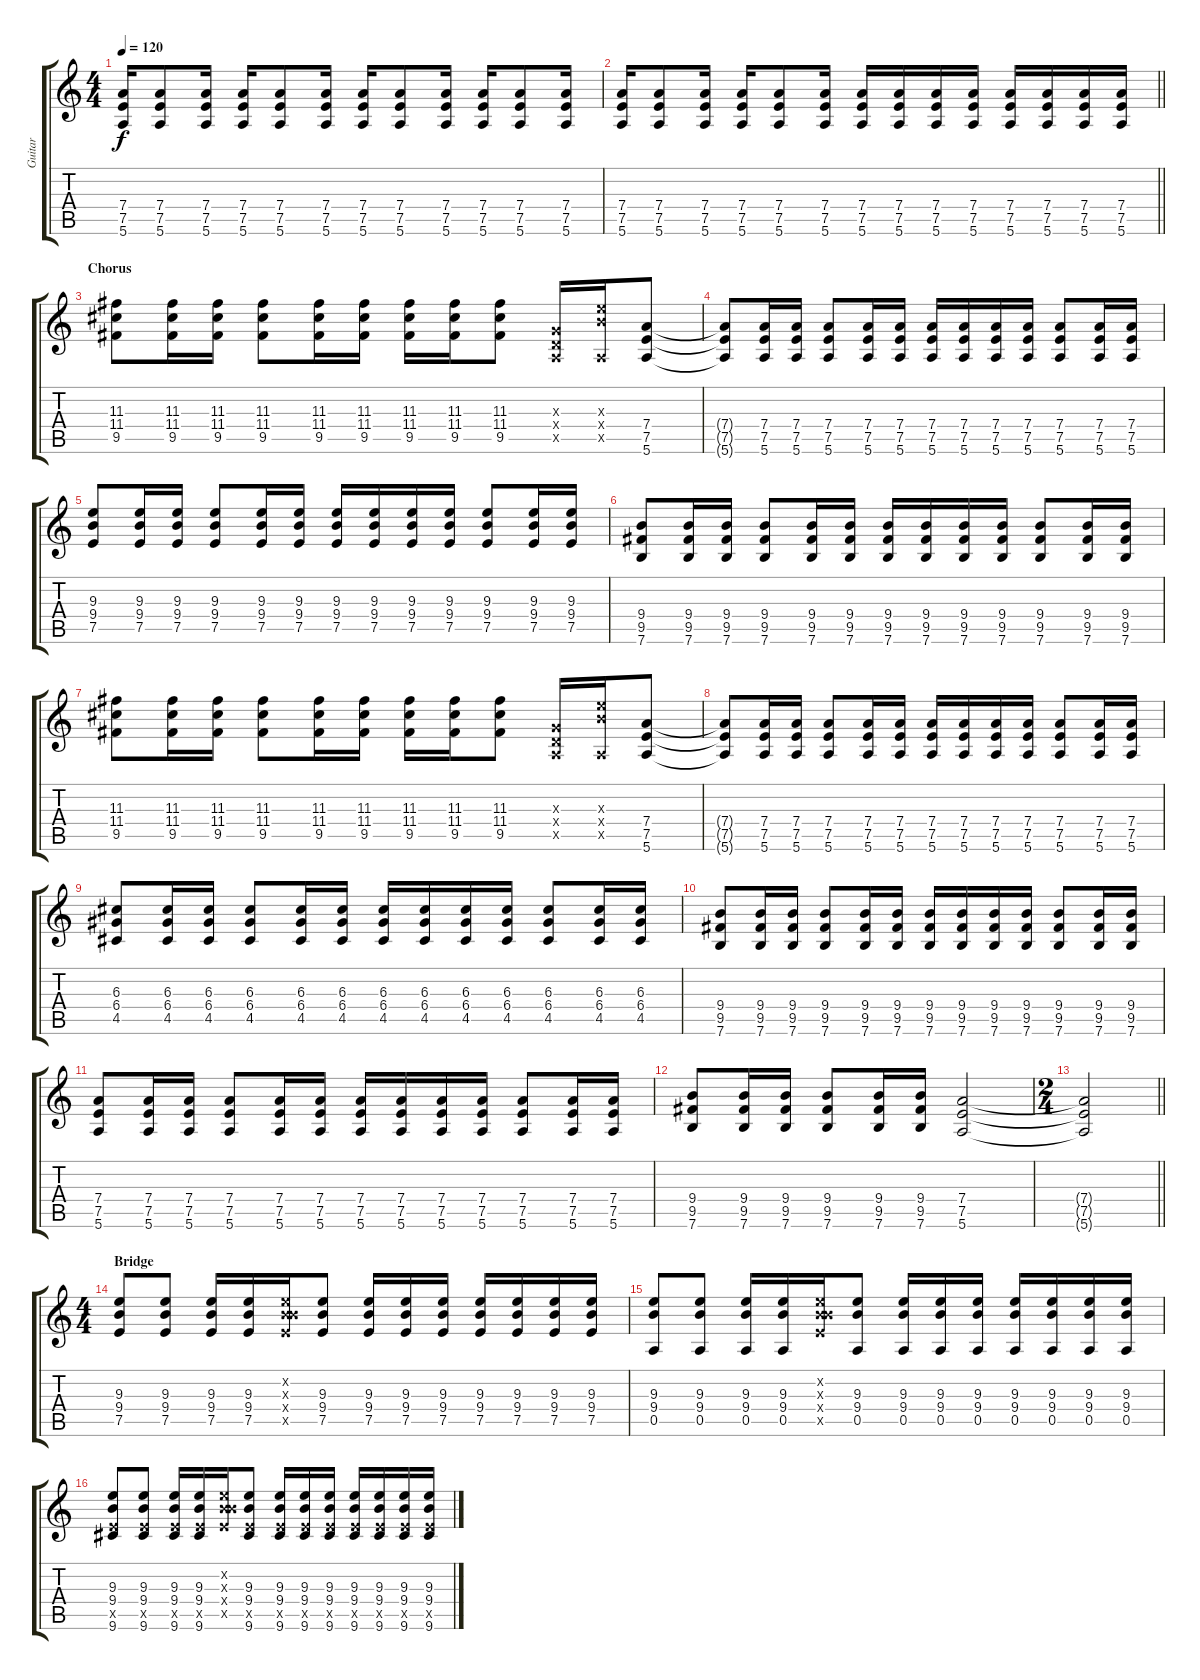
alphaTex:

\track ("Guitar" "Guitar") {instrument distortionguitar}
\staff {score tabs}
\tuning (E4 B3 G3 D3 A2 E2) {hide}
\ts (4 4)
\tempo 120
\clef g2
\ks c
(7.4 7.5 5.6).16{dy f} (7.4 7.5 5.6).8 (7.4 7.5 5.6).16 (7.4 7.5 5.6).16 (7.4 7.5 5.6).8 (7.4 7.5 5.6).16 (7.4 7.5 5.6).16 (7.4 7.5 5.6).8 (7.4 7.5 5.6).16 (7.4 7.5 5.6).16 (7.4 7.5 5.6).8 (7.4 7.5 5.6).16 |
\barLineRight lightlight
(7.4 7.5 5.6).16 (7.4 7.5 5.6).8 (7.4 7.5 5.6).16 (7.4 7.5 5.6).16 (7.4 7.5 5.6).8 (7.4 7.5 5.6).16 (7.4 7.5 5.6).16 (7.4 7.5 5.6).16 (7.4 7.5 5.6).16 (7.4 7.5 5.6).16 (7.4 7.5 5.6).16 (7.4 7.5 5.6).16 (7.4 7.5 5.6).16 (7.4 7.5 5.6).16 |
\section ("" "Chorus")
(11.3 11.4 9.5).8 (11.3 11.4 9.5).16 (11.3 11.4 9.5).16 (11.3 11.4 9.5).8 (11.3 11.4 9.5).16 (11.3 11.4 9.5).16 (11.3 11.4 9.5).16 (11.3 11.4 9.5).16 (11.3 11.4 9.5).8 (0.3{x} 0.4{x} 0.5{x}).16 (9.3{x} 9.4{x} 0.5{x}).16 (7.4 7.5 5.6).8 |
(7.4{t} 7.5{t} 5.6{t}).8 (7.4 7.5 5.6).16 (7.4 7.5 5.6).16 (7.4 7.5 5.6).8 (7.4 7.5 5.6).16 (7.4 7.5 5.6).16 (7.4 7.5 5.6).16 (7.4 7.5 5.6).16 (7.4 7.5 5.6).16 (7.4 7.5 5.6).16 (7.4 7.5 5.6).8 (7.4 7.5 5.6).16 (7.4 7.5 5.6).16 |
(9.3 9.4 7.5).8 (9.3 9.4 7.5).16 (9.3 9.4 7.5).16 (9.3 9.4 7.5).8 (9.3 9.4 7.5).16 (9.3 9.4 7.5).16 (9.3 9.4 7.5).16 (9.3 9.4 7.5).16 (9.3 9.4 7.5).16 (9.3 9.4 7.5).16 (9.3 9.4 7.5).8 (9.3 9.4 7.5).16 (9.3 9.4 7.5).16 |
(9.4 9.5 7.6).8 (9.4 9.5 7.6).16 (9.4 9.5 7.6).16 (9.4 9.5 7.6).8 (9.4 9.5 7.6).16 (9.4 9.5 7.6).16 (9.4 9.5 7.6).16 (9.4 9.5 7.6).16 (9.4 9.5 7.6).16 (9.4 9.5 7.6).16 (9.4 9.5 7.6).8 (9.4 9.5 7.6).16 (9.4 9.5 7.6).16 |
(11.3 11.4 9.5).8 (11.3 11.4 9.5).16 (11.3 11.4 9.5).16 (11.3 11.4 9.5).8 (11.3 11.4 9.5).16 (11.3 11.4 9.5).16 (11.3 11.4 9.5).16 (11.3 11.4 9.5).16 (11.3 11.4 9.5).8 (0.3{x} 0.4{x} 0.5{x}).16 (9.3{x} 9.4{x} 0.5{x}).16 (7.4 7.5 5.6).8 |
(7.4{t} 7.5{t} 5.6{t}).8 (7.4 7.5 5.6).16 (7.4 7.5 5.6).16 (7.4 7.5 5.6).8 (7.4 7.5 5.6).16 (7.4 7.5 5.6).16 (7.4 7.5 5.6).16 (7.4 7.5 5.6).16 (7.4 7.5 5.6).16 (7.4 7.5 5.6).16 (7.4 7.5 5.6).8 (7.4 7.5 5.6).16 (7.4 7.5 5.6).16 |
(6.3 6.4 4.5).8 (6.3 6.4 4.5).16 (6.3 6.4 4.5).16 (6.3 6.4 4.5).8 (6.3 6.4 4.5).16 (6.3 6.4 4.5).16 (6.3 6.4 4.5).16 (6.3 6.4 4.5).16 (6.3 6.4 4.5).16 (6.3 6.4 4.5).16 (6.3 6.4 4.5).8 (6.3 6.4 4.5).16 (6.3 6.4 4.5).16 |
(9.4 9.5 7.6).8 (9.4 9.5 7.6).16 (9.4 9.5 7.6).16 (9.4 9.5 7.6).8 (9.4 9.5 7.6).16 (9.4 9.5 7.6).16 (9.4 9.5 7.6).16 (9.4 9.5 7.6).16 (9.4 9.5 7.6).16 (9.4 9.5 7.6).16 (9.4 9.5 7.6).8 (9.4 9.5 7.6).16 (9.4 9.5 7.6).16 |
(7.4 7.5 5.6).8 (7.4 7.5 5.6).16 (7.4 7.5 5.6).16 (7.4 7.5 5.6).8 (7.4 7.5 5.6).16 (7.4 7.5 5.6).16 (7.4 7.5 5.6).16 (7.4 7.5 5.6).16 (7.4 7.5 5.6).16 (7.4 7.5 5.6).16 (7.4 7.5 5.6).8 (7.4 7.5 5.6).16 (7.4 7.5 5.6).16 |
(9.4 9.5 7.6).8 (9.4 9.5 7.6).16 (9.4 9.5 7.6).16 (9.4 9.5 7.6).8 (9.4 9.5 7.6).16 (9.4 9.5 7.6).16 (7.4 7.5 5.6).2 |
\ts (2 4)
\barLineRight lightlight
(7.4{t} 7.5{t} 5.6{t}).2 |
\ts (4 4)
\section ("" "Bridge")
(9.3 9.4 7.5).8 (9.3 9.4 7.5).8 (9.3 9.4 7.5).16 (9.3 9.4 7.5).16 (0.2{x} 9.3{x} 9.4{x} 7.5{x}).16 (9.3 9.4 7.5).8 (9.3 9.4 7.5).16 (9.3 9.4 7.5).16 (9.3 9.4 7.5).16 (9.3 9.4 7.5).16 (9.3 9.4 7.5).16 (9.3 9.4 7.5).16 (9.3 9.4 7.5).16 |
(9.3 9.4 0.5).8 (9.3 9.4 0.5).8 (9.3 9.4 0.5).16 (9.3 9.4 0.5).16 (0.2{x} 9.3{x} 9.4{x} 7.5{x}).16 (9.3 9.4 0.5).8 (9.3 9.4 0.5).16 (9.3 9.4 0.5).16 (9.3 9.4 0.5).16 (9.3 9.4 0.5).16 (9.3 9.4 0.5).16 (9.3 9.4 0.5).16 (9.3 9.4 0.5).16 |
(9.3 9.4 7.5{x} 9.6).8 (9.3 9.4 7.5{x} 9.6).8 (9.3 9.4 7.5{x} 9.6).16 (9.3 9.4 7.5{x} 9.6).16 (0.2{x} 9.3{x} 9.4{x} 7.5{x}).16 (9.3 9.4 7.5{x} 9.6).8 (9.3 9.4 7.5{x} 9.6).16 (9.3 9.4 7.5{x} 9.6).16 (9.3 9.4 7.5{x} 9.6).16 (9.3 9.4 7.5{x} 9.6).16 (9.3 9.4 7.5{x} 9.6).16 (9.3 9.4 7.5{x} 9.6).16 (9.3 9.4 7.5{x} 9.6).16
